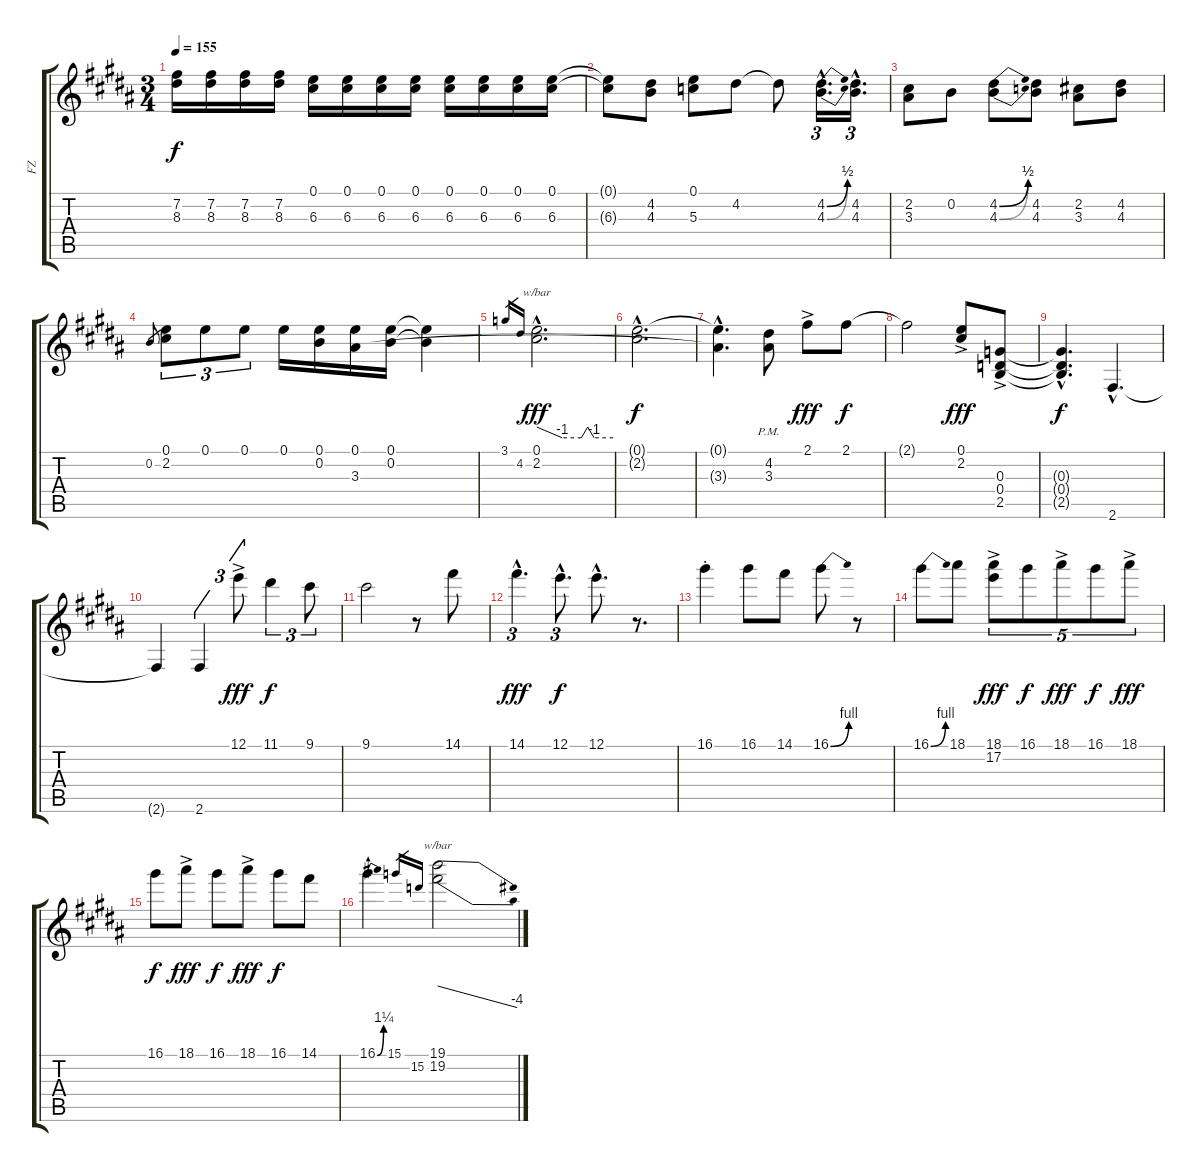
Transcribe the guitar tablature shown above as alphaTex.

\track ("FZ" "FZ") {instrument overdrivenguitar}
\staff {score tabs}
\tuning (E4 B3 G3 D3 A2 E2) {hide}
\ts (3 4)
\tempo 155
\clef g2
\ks b
(7.2 8.3).16{dy f} (7.2 8.3).16 (7.2 8.3).16 (7.2 8.3).16 (0.1 6.3).16 (0.1 6.3).16 (0.1 6.3).16 (0.1 6.3).16 (0.1 6.3).16 (0.1 6.3).16 (0.1 6.3).16 (0.1 6.3).16 |
(0.1{t} 6.3{t}).8 (4.2 4.3).8 (0.1 5.3).8 4.2.8 4.2{t}.8 (4.2{be (bend 0 0 60 2) hac} 4.3{be (bend 0 0 60 2) hac}).16{d tu (3 2)} (4.2{hac} 4.3{hac}).16{d tu (3 2)} |
(2.2 3.3).8 0.2.8 (4.2{be (bend 0 0 60 2)} 4.3{be (bend 0 0 60 2)}).8 (4.2 4.3).8 (2.2 3.3).8 (4.2 4.3).8 |
0.2.8{gr} (0.1 2.2).8{tu (3 2)} 0.1.8{tu (3 2)} 0.1.8{tu (3 2)} 0.1.16 (0.1 0.2).16 (0.1 3.3).16 (0.1 0.2).16 (0.1{t} 0.2{t}).4 |
3.1.16{gr} 4.2.16{gr} (0.1{hac} 2.2{hac}).2{d tbe (custom default 0 0 20 -4 35 -4 40 0 45 -4 60 -4) dy fff} |
(0.1{hac t} 2.2{hac t}).2{d dy f} |
(0.1{hac t} 3.3{hac t}).4{d} (4.2{pm} 3.3{pm}).8 2.1{ac}.8{dy fff} 2.1.8{dy f} |
2.1{t}.2 (0.1{ac} 2.2{ac}).8{dy fff} (0.3{ac} 0.4{ac} 2.5{ac}).8 |
(0.3{hac t} 0.4{hac t} 2.5{hac t}).4{d dy f} 2.6{hac}.4{d} |
2.6{t}.4 2.6.4{tu (3 2)} 12.1{ac}.8{tu (3 2) dy fff} 11.1.4{tu (3 2) dy f} 9.1.8{tu (3 2)} |
9.1.2 r.8 14.1.8 |
14.1{hac}.4{d tu (3 2) dy fff} 12.1{hac}.8{d tu (3 2) dy f} 12.1{hac}.8{d} r.8{d} |
16.1{st}.4 16.1.8 14.1.8 16.1{be (bend 0 0 60 4)}.8 r.8 |
16.1{be (bend 0 0 60 4)}.8 18.1.8 (18.1{ac} 17.2).8{tu (5 4) dy fff} 16.1.8{tu (5 4) dy f} 18.1{ac}.8{tu (5 4) dy fff} 16.1.8{tu (5 4) dy f} 18.1{ac}.8{tu (5 4) dy fff} |
16.1.8{dy f} 18.1{ac}.8{dy fff} 16.1.8{dy f} 18.1{ac}.8{dy fff} 16.1.8{dy f} 14.1.8 |
16.1{be (bend 0 0 60 5)}.4 15.1.16{gr} 15.2.16{gr} (19.1 19.2).2{tbe (dive default 0 0 60 -16)}
